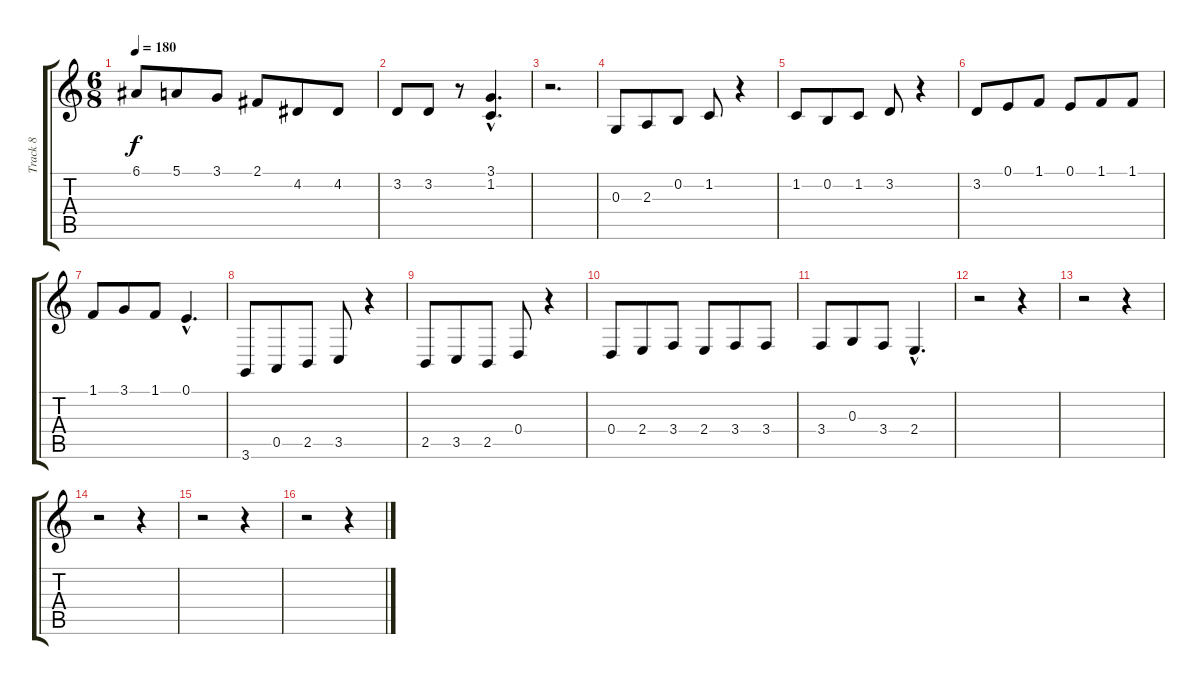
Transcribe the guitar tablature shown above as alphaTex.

\track ("Track 8" "Track 8") {instrument brasssection}
\staff {score tabs}
\tuning (E4 B3 G3 D3 A2 E2) {hide}
\ts (6 8)
\tempo 180
\clef g2
\ks c
6.1.8{dy f} 5.1.8 3.1.8 2.1.8 4.2.8 4.2.8 |
3.2.8 3.2.8 r.8 (3.1{hac} 1.2{hac}).4{d} |
r.2{d} |
0.3.8 2.3.8 0.2.8 1.2.8 r.4 |
1.2.8 0.2.8 1.2.8 3.2.8 r.4 |
3.2.8 0.1.8 1.1.8 0.1.8 1.1.8 1.1.8 |
1.1.8 3.1.8 1.1.8 0.1{hac}.4{d} |
3.6.8 0.5.8 2.5.8 3.5.8 r.4 |
2.5.8 3.5.8 2.5.8 0.4.8 r.4 |
0.4.8 2.4.8 3.4.8 2.4.8 3.4.8 3.4.8 |
3.4.8 0.3.8 3.4.8 2.4{hac}.4{d} |
r.2 r.4 |
r.2 r.4 |
r.2 r.4 |
r.2 r.4 |
r.2 r.4
